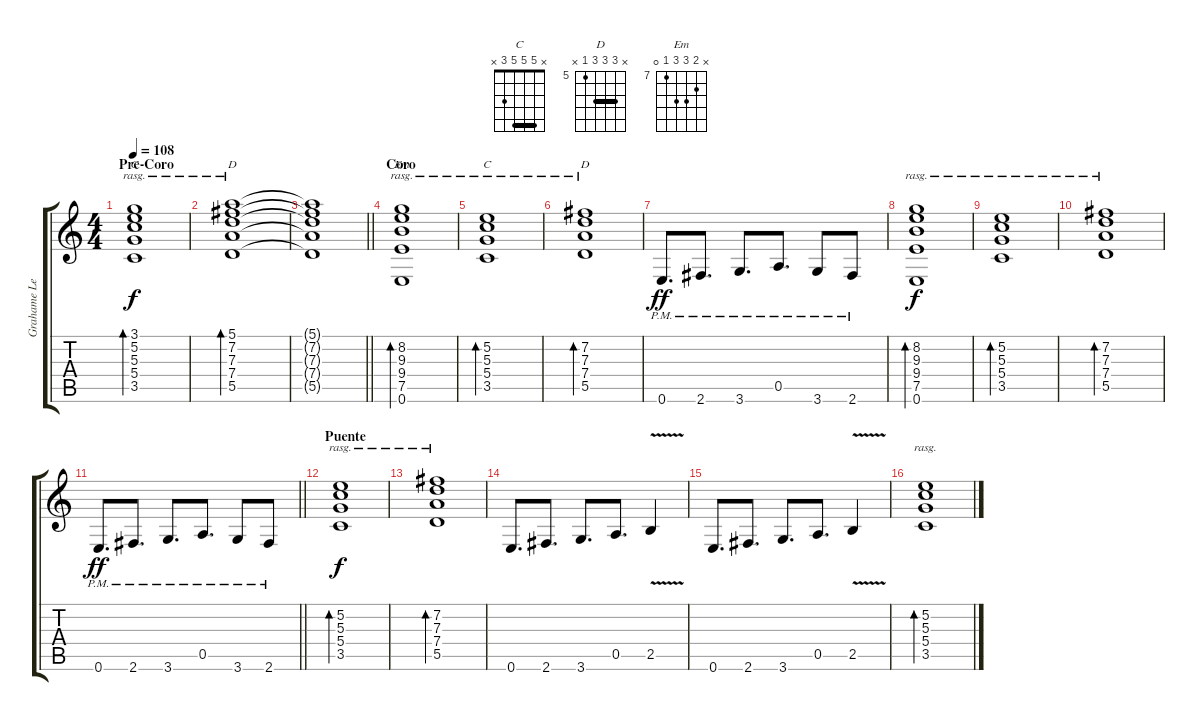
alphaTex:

\track ("Grahame Leslie" "Grahame Le") {instrument overdrivenguitar}
\staff {score tabs}
\tuning (E4 B3 G3 D3 A2 E2) {hide}
\chord ("C" 3 5 5 5 3 x) {barre 3}
\chord ("D" 5 7 7 7 5 x) {firstfret 5 barre 5}
\chord ("Em" x 8 9 9 7 0) {firstfret 7}
\chord ("C" x 5 5 5 3 x) {barre 5}
\chord ("D" x 7 7 7 5 x) {firstfret 5 barre 7}
\ts (4 4)
\section ("" "Pre-Coro")
\tempo 108
\clef g2
\ks c
(3.1 5.2 5.3 5.4 3.5).1{bd 480 ch "C" rasg ii dy f} |
(5.1 7.2 7.3 7.4 5.5).1{bd 480 ch "D" rasg ii} |
\barLineRight lightlight
(5.1{t} 7.2{t} 7.3{t} 7.4{t} 5.5{t}).1 |
\section ("" "Coro")
(8.2 9.3 9.4 7.5 0.6).1{bd 480 ch "Em" rasg ii instrument overdrivenguitar} |
(5.2 5.3 5.4 3.5).1{bd 480 ch "C" rasg ii} |
(7.2 7.3 7.4 5.5).1{bd 480 ch "D" rasg ii} |
0.6{pm}.8{d dy ff} 2.6{pm}.8{d} 3.6{pm}.8{d beam merge} 0.5{pm}.8{d} 3.6{pm}.8 2.6{pm}.8 |
(8.2 9.3 9.4 7.5 0.6).1{bd 480 rasg ii dy f} |
(5.2 5.3 5.4 3.5).1{bd 480 rasg ii} |
(7.2 7.3 7.4 5.5).1{bd 480 rasg ii} |
\barLineRight lightlight
0.6{pm}.8{d dy ff} 2.6{pm}.8{d} 3.6{pm}.8{d beam merge} 0.5{pm}.8{d} 3.6{pm}.8 2.6{pm}.8 |
\section ("" "Puente")
(5.2 5.3 5.4 3.5).1{bd 480 rasg ii dy f} |
(7.2 7.3 7.4 5.5).1{bd 480 rasg ii} |
0.6.8{d} 2.6.8{d} 3.6.8{d beam merge} 0.5.8{d} 2.5{v}.4 |
0.6.8{d} 2.6.8{d} 3.6.8{d beam merge} 0.5.8{d} 2.5{v}.4 |
(5.2 5.3 5.4 3.5).1{bd 480 rasg ii}
